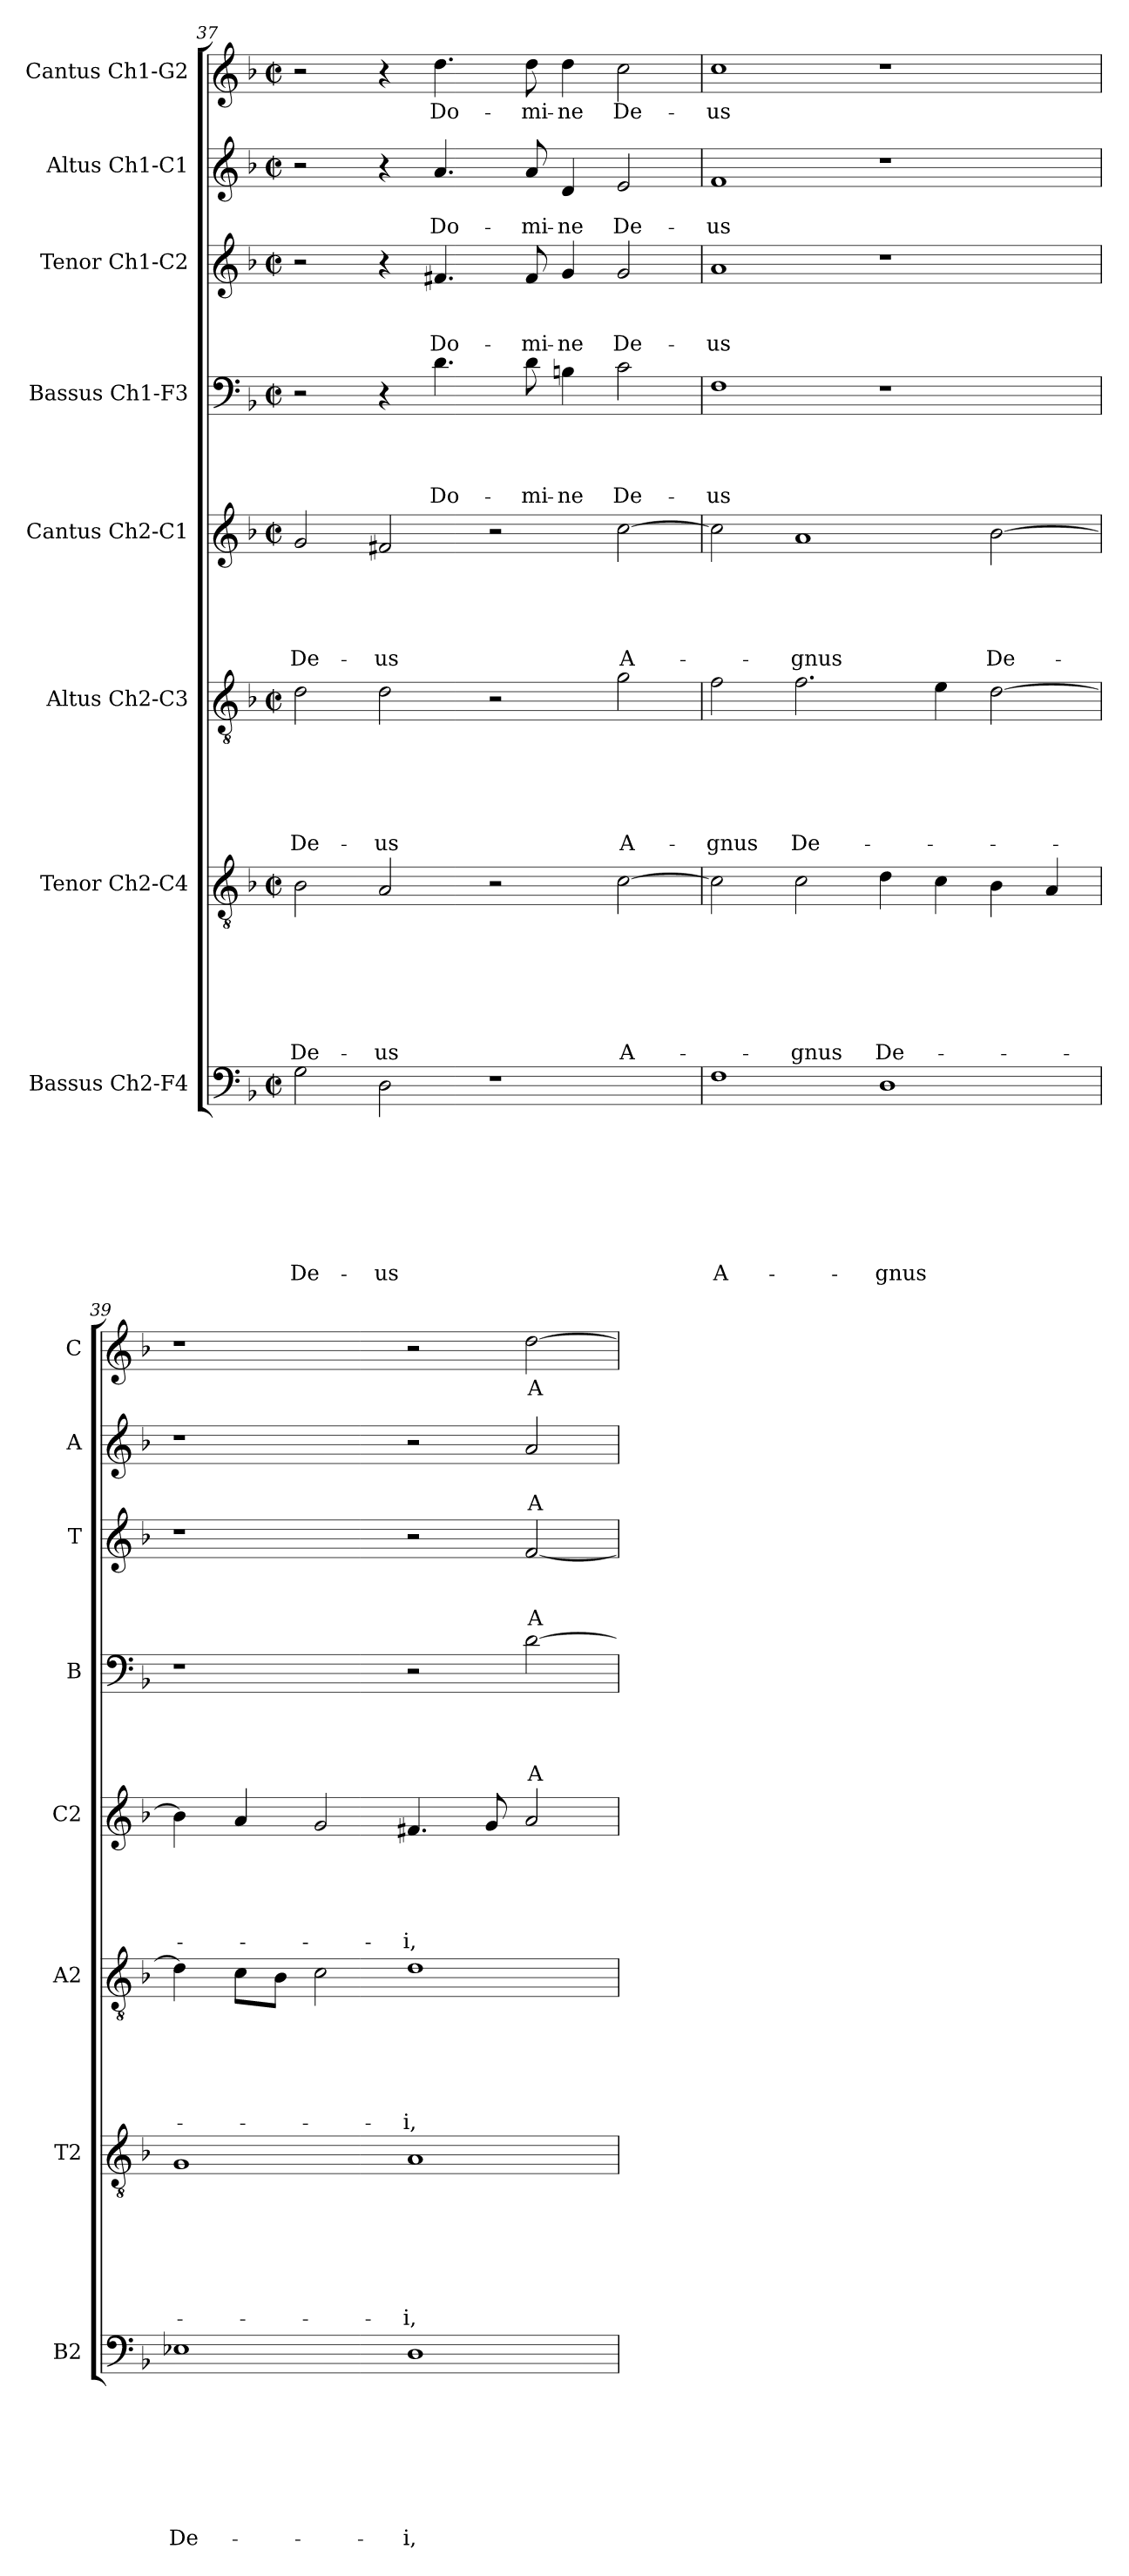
**kern	**text	**text	**text	**text	**text	**text	**text	**text	**kern	**text	**text	**text	**text	**text	**text	**text	**kern	**text	**text	**text	**text	**text	**text	**kern	**text	**text	**text	**text	**text	**kern	**text	**text	**text	**text	**kern	**text	**text	**text	**kern	**text	**text	**kern	**text
*part8	*part8	*part8	*part8	*part8	*part8	*part8	*part8	*part8	*part7	*part7	*part7	*part7	*part7	*part7	*part7	*part7	*part6	*part6	*part6	*part6	*part6	*part6	*part6	*part5	*part5	*part5	*part5	*part5	*part5	*part4	*part4	*part4	*part4	*part4	*part3	*part3	*part3	*part3	*part2	*part2	*part2	*part1	*part1
*staff8	*staff8	*staff8	*staff8	*staff8	*staff8	*staff8	*staff8	*staff8	*staff7	*staff7	*staff7	*staff7	*staff7	*staff7	*staff7	*staff7	*staff6	*staff6	*staff6	*staff6	*staff6	*staff6	*staff6	*staff5	*staff5	*staff5	*staff5	*staff5	*staff5	*staff4	*staff4	*staff4	*staff4	*staff4	*staff3	*staff3	*staff3	*staff3	*staff2	*staff2	*staff2	*staff1	*staff1
*I"Bassus Ch2-F4	*	*	*	*	*	*	*	*	*I"Tenor Ch2-C4	*	*	*	*	*	*	*	*I"Altus Ch2-C3	*	*	*	*	*	*	*I"Cantus Ch2-C1	*	*	*	*	*	*I"Bassus Ch1-F3	*	*	*	*	*I"Tenor Ch1-C2	*	*	*	*I"Altus Ch1-C1	*	*	*I"Cantus Ch1-G2	*
*I'B2	*	*	*	*	*	*	*	*	*I'T2	*	*	*	*	*	*	*	*I'A2	*	*	*	*	*	*	*I'C2	*	*	*	*	*	*I'B	*	*	*	*	*I'T	*	*	*	*I'A	*	*	*I'C	*
*clefF4	*	*	*	*	*	*	*	*	*clefGv2	*	*	*	*	*	*	*	*clefGv2	*	*	*	*	*	*	*clefG2	*	*	*	*	*	*clefF4	*	*	*	*	*clefG2	*	*	*	*clefG2	*	*	*clefG2	*
*k[b-]	*	*	*	*	*	*	*	*	*k[b-]	*	*	*	*	*	*	*	*k[b-]	*	*	*	*	*	*	*k[b-]	*	*	*	*	*	*k[b-]	*	*	*	*	*k[b-]	*	*	*	*k[b-]	*	*	*k[b-]	*
*F:	*	*	*	*	*	*	*	*	*F:	*	*	*	*	*	*	*	*F:	*	*	*	*	*	*	*F:	*	*	*	*	*	*F:	*	*	*	*	*F:	*	*	*	*F:	*	*	*F:	*
*M2/2	*	*	*	*	*	*	*	*	*M2/2	*	*	*	*	*	*	*	*M2/2	*	*	*	*	*	*	*M2/2	*	*	*	*	*	*M2/2	*	*	*	*	*M2/2	*	*	*	*M2/2	*	*	*M2/2	*
*met(c|)	*	*	*	*	*	*	*	*	*met(c|)	*	*	*	*	*	*	*	*met(c|)	*	*	*	*	*	*	*met(c|)	*	*	*	*	*	*met(c|)	*	*	*	*	*met(c|)	*	*	*	*met(c|)	*	*	*met(c|)	*
=37	=37	=37	=37	=37	=37	=37	=37	=37	=37	=37	=37	=37	=37	=37	=37	=37	=37	=37	=37	=37	=37	=37	=37	=37	=37	=37	=37	=37	=37	=37	=37	=37	=37	=37	=37	=37	=37	=37	=37	=37	=37	=37	=37
!	!	!	!	!	!	!	!	!LO:LY:b	!	!	!	!	!	!	!	!LO:LY:b	!	!	!	!	!	!	!LO:LY:b	!	!	!	!	!	!LO:LY:b	!	!	!	!	!	!	!	!	!	!	!	!	!	!
2G\	.	.	.	.	.	.	.	De-	2B-\	.	.	.	.	.	.	De-	2d\	.	.	.	.	.	De-	2g/	.	.	.	.	De-	2r	.	.	.	.	2r	.	.	.	2r	.	.	2r	.
!	!	!	!	!	!	!	!	!LO:LY:b	!	!	!	!	!	!	!	!LO:LY:b	!	!	!	!	!	!	!LO:LY:b	!	!	!	!	!	!LO:LY:b	!	!	!	!	!	!	!	!	!	!	!	!	!	!
2D\	.	.	.	.	.	.	.	-us	2A/	.	.	.	.	.	.	-us	2d\	.	.	.	.	.	-us	2f#X/	.	.	.	.	-us	4r	.	.	.	.	4r	.	.	.	4r	.	.	4r	.
!	!	!	!	!	!	!	!	!	!	!	!	!	!	!	!	!	!	!	!	!	!	!	!	!	!	!	!	!	!	!	!	!	!	!LO:LY:b	!	!	!	!LO:LY:b	!	!	!LO:LY:b	!	!LO:LY:b
.	.	.	.	.	.	.	.	.	.	.	.	.	.	.	.	.	.	.	.	.	.	.	.	.	.	.	.	.	.	4.d\	.	.	.	Do-	4.f#X/	.	.	Do-	4.a/	.	Do-	4.dd\	Do-
1r	.	.	.	.	.	.	.	.	2r	.	.	.	.	.	.	.	2r	.	.	.	.	.	.	2r	.	.	.	.	.	.	.	.	.	.	.	.	.	.	.	.	.	.	.
!	!	!	!	!	!	!	!	!	!	!	!	!	!	!	!	!	!	!	!	!	!	!	!	!	!	!	!	!	!	!	!	!	!	!LO:LY:b	!	!	!	!LO:LY:b	!	!	!LO:LY:b	!	!LO:LY:b
.	.	.	.	.	.	.	.	.	.	.	.	.	.	.	.	.	.	.	.	.	.	.	.	.	.	.	.	.	.	8d\	.	.	.	-mi-	8f#/	.	.	-mi-	8a/	.	-mi-	8dd\	-mi-
!	!	!	!	!	!	!	!	!	!	!	!	!	!	!	!	!	!	!	!	!	!	!	!	!	!	!	!	!	!	!	!	!	!	!LO:LY:b	!	!	!	!LO:LY:b	!	!	!LO:LY:b	!	!LO:LY:b
.	.	.	.	.	.	.	.	.	.	.	.	.	.	.	.	.	.	.	.	.	.	.	.	.	.	.	.	.	.	4Bn\	.	.	.	-ne	4g/	.	.	-ne	4d/	.	-ne	4dd\	-ne
!	!	!	!	!	!	!	!	!	!	!	!	!	!	!	!	!LO:LY:b	!	!	!	!	!	!	!LO:LY:b	!	!	!	!	!	!LO:LY:b	!	!	!	!	!LO:LY:b	!	!	!	!LO:LY:b	!	!	!LO:LY:b	!	!LO:LY:b
.	.	.	.	.	.	.	.	.	[2c\	.	.	.	.	.	.	A-	2g\	.	.	.	.	.	A-	[2cc\	.	.	.	.	A-	2c\	.	.	.	De-	2g/	.	.	De-	2e/	.	De-	2cc\	De-
=38	=38	=38	=38	=38	=38	=38	=38	=38	=38	=38	=38	=38	=38	=38	=38	=38	=38	=38	=38	=38	=38	=38	=38	=38	=38	=38	=38	=38	=38	=38	=38	=38	=38	=38	=38	=38	=38	=38	=38	=38	=38	=38	=38
!	!	!	!	!	!	!	!	!LO:LY:b	!	!	!	!	!	!	!	!	!	!	!	!	!	!	!LO:LY:b	!	!	!	!	!	!	!	!	!	!	!LO:LY:b	!	!	!	!LO:LY:b	!	!	!LO:LY:b	!	!LO:LY:b
1F	.	.	.	.	.	.	.	A-	2c\]	.	.	.	.	.	.	.	2f\	.	.	.	.	.	-gnus	2cc\]	.	.	.	.	.	1F	.	.	.	-us	1a	.	.	-us	1f	.	-us	1cc	-us
!	!	!	!	!	!	!	!	!	!	!	!	!	!	!	!	!LO:LY:b	!	!	!	!	!	!	!LO:LY:b	!	!	!	!	!	!LO:LY:b	!	!	!	!	!	!	!	!	!	!	!	!	!	!
.	.	.	.	.	.	.	.	.	2c\	.	.	.	.	.	.	-gnus	2.f\	.	.	.	.	.	De-	1a	.	.	.	.	-gnus	.	.	.	.	.	.	.	.	.	.	.	.	.	.
!	!	!	!	!	!	!	!	!LO:LY:b	!	!	!	!	!	!	!	!LO:LY:b	!	!	!	!	!	!	!	!	!	!	!	!	!	!	!	!	!	!	!	!	!	!	!	!	!	!	!
1D	.	.	.	.	.	.	.	-gnus	4d\	.	.	.	.	.	.	De-	.	.	.	.	.	.	.	.	.	.	.	.	.	1r	.	.	.	.	1r	.	.	.	1r	.	.	1r	.
.	.	.	.	.	.	.	.	.	4c\	.	.	.	.	.	.	.	4e\	.	.	.	.	.	.	.	.	.	.	.	.	.	.	.	.	.	.	.	.	.	.	.	.	.	.
!	!	!	!	!	!	!	!	!	!	!	!	!	!	!	!	!	!	!	!	!	!	!	!	!	!	!	!	!	!LO:LY:b	!	!	!	!	!	!	!	!	!	!	!	!	!	!
.	.	.	.	.	.	.	.	.	4B-\	.	.	.	.	.	.	.	[2d\	.	.	.	.	.	.	[2b-\	.	.	.	.	De-	.	.	.	.	.	.	.	.	.	.	.	.	.	.
.	.	.	.	.	.	.	.	.	4A/	.	.	.	.	.	.	.	.	.	.	.	.	.	.	.	.	.	.	.	.	.	.	.	.	.	.	.	.	.	.	.	.	.	.
=39	=39	=39	=39	=39	=39	=39	=39	=39	=39	=39	=39	=39	=39	=39	=39	=39	=39	=39	=39	=39	=39	=39	=39	=39	=39	=39	=39	=39	=39	=39	=39	=39	=39	=39	=39	=39	=39	=39	=39	=39	=39	=39	=39
!	!	!	!	!	!	!	!	!LO:LY:b	!	!	!	!	!	!	!	!	!	!	!	!	!	!	!	!	!	!	!	!	!	!	!	!	!	!	!	!	!	!	!	!	!	!	!
1E-X	.	.	.	.	.	.	.	De-	1G	.	.	.	.	.	.	.	4d\]	.	.	.	.	.	.	4b-\]	.	.	.	.	.	1r	.	.	.	.	1r	.	.	.	1r	.	.	1r	.
.	.	.	.	.	.	.	.	.	.	.	.	.	.	.	.	.	8c\L	.	.	.	.	.	.	4a/	.	.	.	.	.	.	.	.	.	.	.	.	.	.	.	.	.	.	.
.	.	.	.	.	.	.	.	.	.	.	.	.	.	.	.	.	8B-\J	.	.	.	.	.	.	.	.	.	.	.	.	.	.	.	.	.	.	.	.	.	.	.	.	.	.
.	.	.	.	.	.	.	.	.	.	.	.	.	.	.	.	.	2c\	.	.	.	.	.	.	2g/	.	.	.	.	.	.	.	.	.	.	.	.	.	.	.	.	.	.	.
!	!	!	!	!	!	!	!	!LO:LY:b	!	!	!	!	!	!	!	!LO:LY:b	!	!	!	!	!	!	!LO:LY:b	!	!	!	!	!	!LO:LY:b	!	!	!	!	!	!	!	!	!	!	!	!	!	!
1D	.	.	.	.	.	.	.	-i,	1A	.	.	.	.	.	.	-i,	1d	.	.	.	.	.	-i,	4.f#X/	.	.	.	.	-i,	2r	.	.	.	.	2r	.	.	.	2r	.	.	2r	.
.	.	.	.	.	.	.	.	.	.	.	.	.	.	.	.	.	.	.	.	.	.	.	.	8g/	.	.	.	.	.	.	.	.	.	.	.	.	.	.	.	.	.	.	.
!	!	!	!	!	!	!	!	!	!	!	!	!	!	!	!	!	!	!	!	!	!	!	!	!	!	!	!	!	!	!	!	!	!	!LO:LY:b	!	!	!	!LO:LY:b	!	!	!LO:LY:b	!	!LO:LY:b
.	.	.	.	.	.	.	.	.	.	.	.	.	.	.	.	.	.	.	.	.	.	.	.	2a/	.	.	.	.	.	[2d\	.	.	.	A-	[2f/	.	.	A-	2a/	.	A-	[2dd\	A-
=	=	=	=	=	=	=	=	=	=	=	=	=	=	=	=	=	=	=	=	=	=	=	=	=	=	=	=	=	=	=	=	=	=	=	=	=	=	=	=	=	=	=	=
*-	*-	*-	*-	*-	*-	*-	*-	*-	*-	*-	*-	*-	*-	*-	*-	*-	*-	*-	*-	*-	*-	*-	*-	*-	*-	*-	*-	*-	*-	*-	*-	*-	*-	*-	*-	*-	*-	*-	*-	*-	*-	*-	*-
